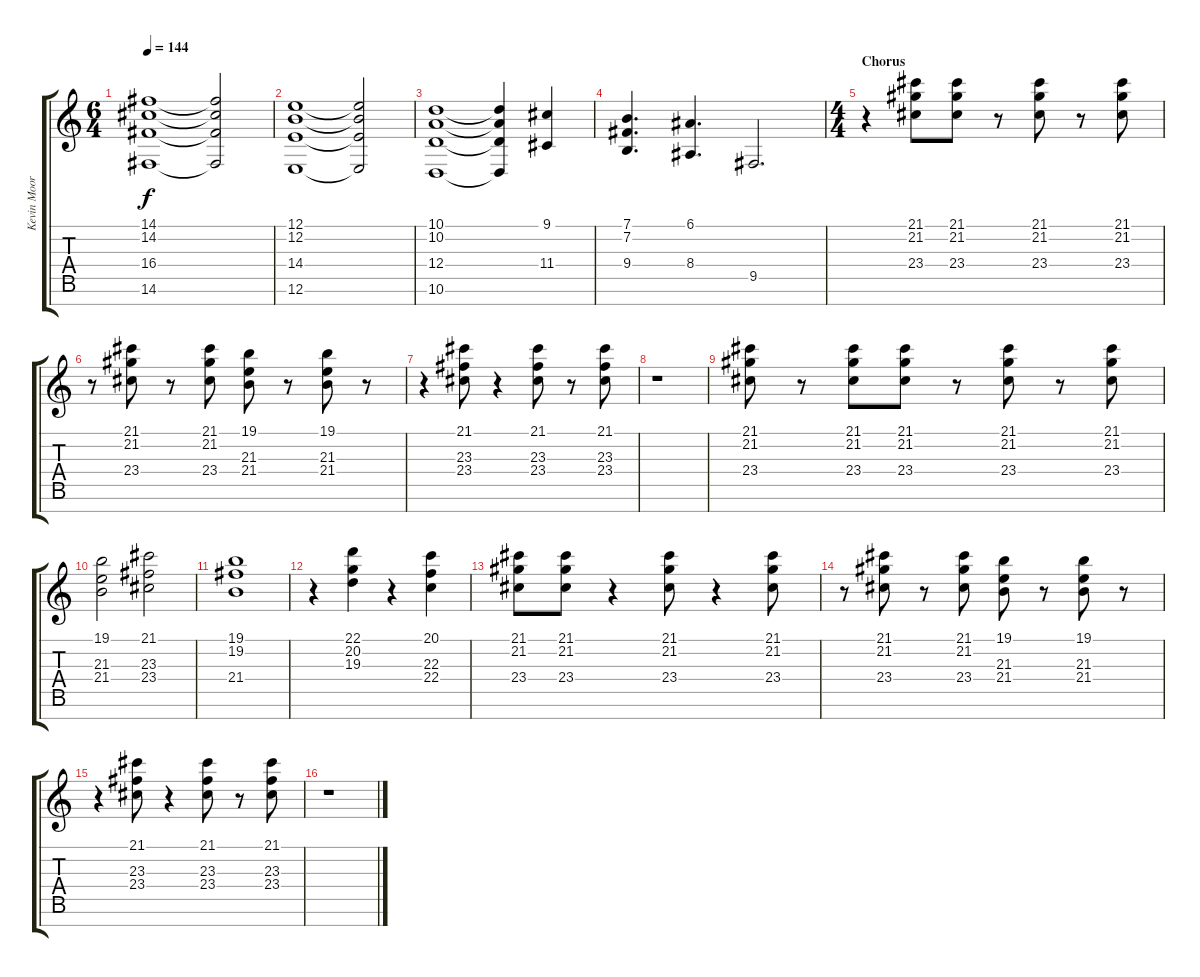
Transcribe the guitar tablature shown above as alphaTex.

\track ("Kevin Moore - keyboards" "Kevin Moor") {instrument stringensemble1}
\staff {score tabs}
\tuning (E4 B3 G3 D3 A2 E2 B1) {hide}
\ts (6 4)
\tempo 144
\clef g2
\ks c
(14.1 14.2 16.4 14.6).1{dy f} (14.1{t} 14.2{t} 16.4{t} 14.6{t}).2 |
(12.1 12.2 14.4 12.6).1 (12.1{t} 12.2{t} 14.4{t} 12.6{t}).2 |
(10.1 10.2 12.4 10.6).1 (10.1{t} 10.2{t} 12.4{t} 10.6{t}).4 (9.1 11.4).4 |
(7.1 7.2 9.4).4{d} (6.1 8.4).4{d} 9.5.2{d} |
\ts (4 4)
\section ("" "Chorus")
r.4 (21.1 21.2 23.4).8 (21.1 21.2 23.4).8 r.8 (21.1 21.2 23.4).8 r.8 (21.1 21.2 23.4).8 |
r.8 (21.1 21.2 23.4).8 r.8 (21.1 21.2 23.4).8 (19.1 21.3 21.4).8 r.8 (19.1 21.3 21.4).8 r.8 |
r.4 (21.1 23.3 23.4).8 r.4 (21.1 23.3 23.4).8 r.8 (21.1 23.3 23.4).8 |
r.1 |
(21.1 21.2 23.4).8 r.8 (21.1 21.2 23.4).8 (21.1 21.2 23.4).8 r.8 (21.1 21.2 23.4).8 r.8 (21.1 21.2 23.4).8 |
(19.1 21.3 21.4).2 (21.1 23.3 23.4).2 |
(19.1 19.2 21.4).1 |
r.4 (22.1 20.2 19.3).4 r.4 (20.1 22.3 22.4).4 |
(21.1 21.2 23.4).8 (21.1 21.2 23.4).8 r.4 (21.1 21.2 23.4).8 r.4 (21.1 21.2 23.4).8 |
r.8 (21.1 21.2 23.4).8 r.8 (21.1 21.2 23.4).8 (19.1 21.3 21.4).8 r.8 (19.1 21.3 21.4).8 r.8 |
r.4 (21.1 23.3 23.4).8 r.4 (21.1 23.3 23.4).8 r.8 (21.1 23.3 23.4).8 |
r.1
